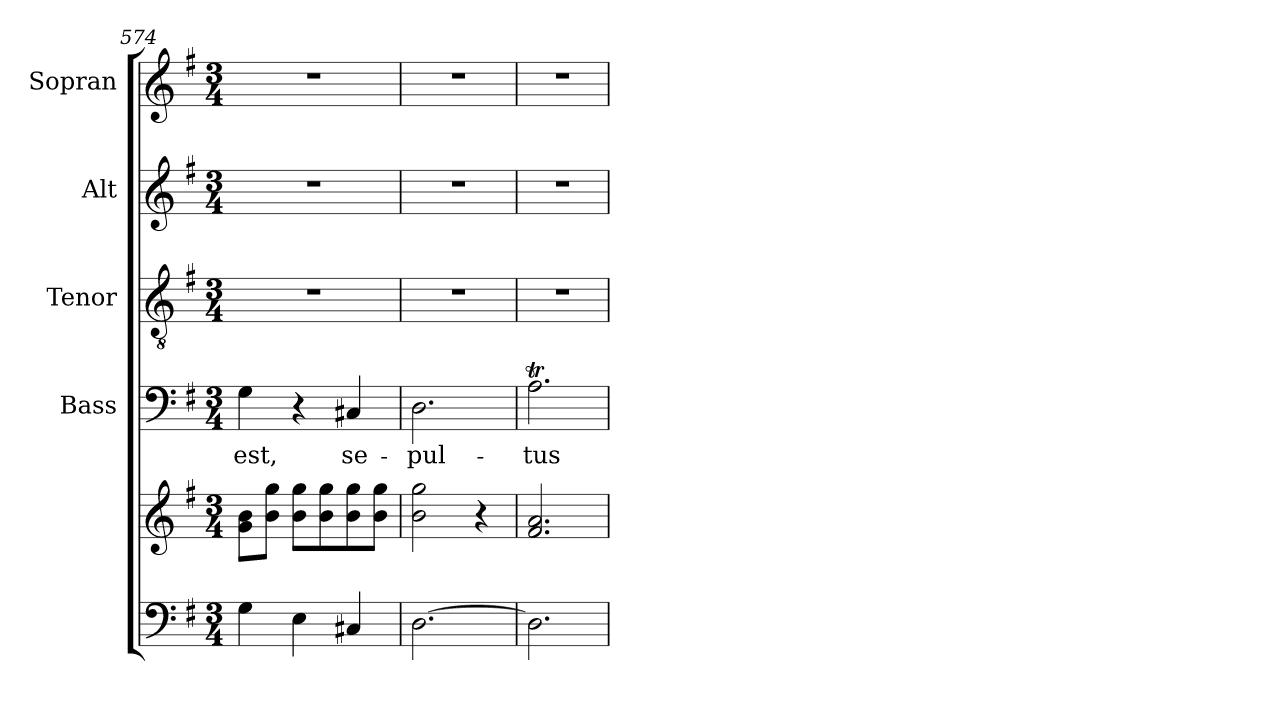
**kern	**kern	**kern	**text	**kern	**kern	**kern
*part5	*part5	*part4	*part4	*part3	*part2	*part1
*staff6	*staff5	*staff4	*staff4	*staff3	*staff2	*staff1
*	*	*I"Bass	*	*I"Tenor	*I"Alt	*I"Sopran
*	*	*I'B.	*	*I'T.	*I'A.	*I'S.
!!LO:LB:g=z
*clefF4	*clefG2	*clefF4	*	*clefGv2	*clefG2	*clefG2
*k[f#]	*k[f#]	*k[f#]	*	*k[f#]	*k[f#]	*k[f#]
*G:	*G:	*G:	*	*G:	*G:	*G:
*M3/4	*M3/4	*M3/4	*	*M3/4	*M3/4	*M3/4
=574	=574	=574	=574	=574	=574	=574
!	!	!	!LO:LY:b	!	!	!
4G\	8g\ 8b\L	4G\	est,	2.r	2.r	2.r
.	8b\ 8gg\J	.	.	.	.	.
4E\	8b\ 8gg\L	4r	.	.	.	.
.	8b\ 8gg\	.	.	.	.	.
!	!	!	!LO:LY:b	!	!	!
4C#X/	8b\ 8gg\	4C#X/	se-	.	.	.
.	8b\ 8gg\J	.	.	.	.	.
=575	=575	=575	=575	=575	=575	=575
!	!	!	!LO:LY:b	!	!	!
[2.D\	2b\ 2gg\	2.D\	-pul-	2.r	2.r	2.r
.	4r	.	.	.	.	.
=576	=576	=576	=576	=576	=576	=576
!	!	!	!LO:LY:b	!	!	!
2.D\]	2.f#/ 2.a/	2.AT\	-tus	2.r	2.r	2.r
=	=	=	=	=	=	=
*-	*-	*-	*-	*-	*-	*-
